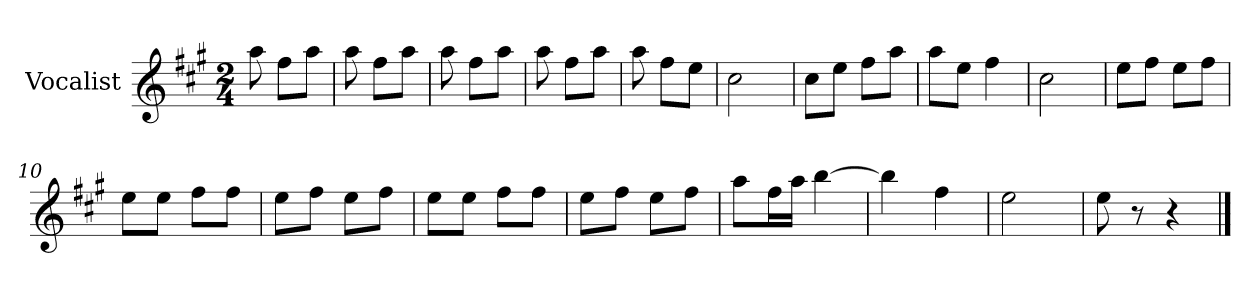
**kern
*part1
*staff1
*I"Vocalist
*k[f#c#g#]
*A:
*M2/4
=
8aa
8ff#L
8aaJ
=1
8aa
8ff#L
8aaJ
=2
8aa
8ff#L
8aaJ
=3
8aa
8ff#L
8aaJ
=4
8aa
8ff#L
8eeJ
=5
2cc#
=6
8cc#L
8eeJ
8ff#L
8aaJ
=7
8aaL
8eeJ
4ff#
=8
2cc#
=9
8eeL
8ff#J
8eeL
8ff#J
=10
8eeL
8eeJ
8ff#L
8ff#J
=11
8eeL
8ff#J
8eeL
8ff#J
=12
8eeL
8eeJ
8ff#L
8ff#J
=13
8eeL
8ff#J
8eeL
8ff#J
=14
8aaL
16ff#L
16aaJJ
[4bb
=15
4bb]
4ff#
=16
2ee
=17
8ee
8r
4r
==
*-
